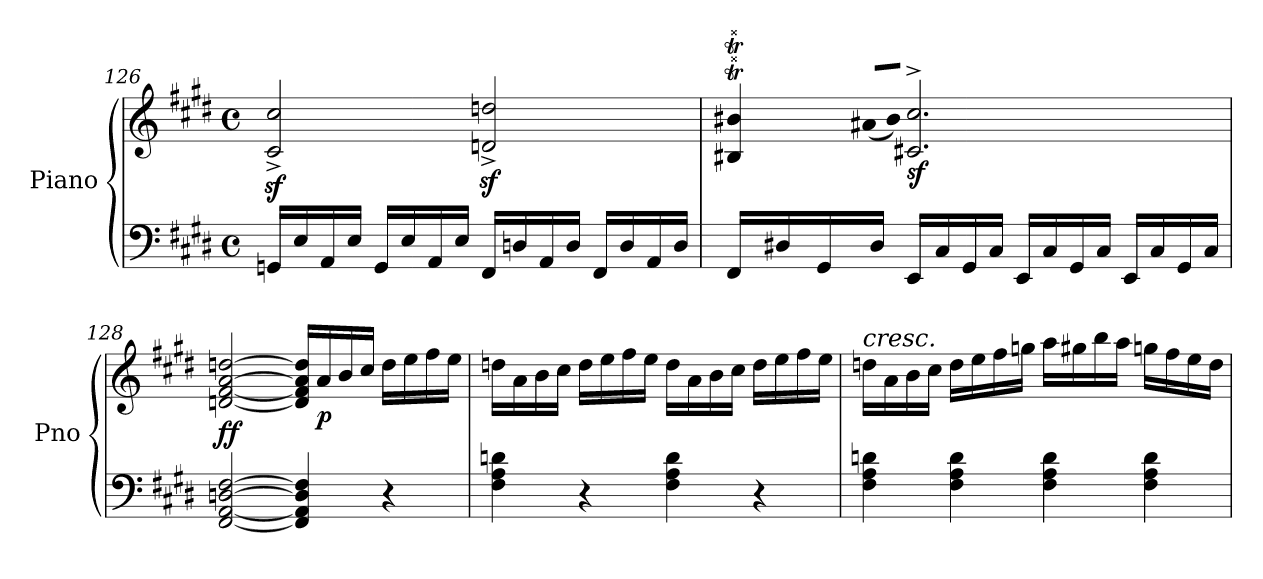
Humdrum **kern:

**kern	**kern	**dynam
*part1	*part1	*part1
*staff2	*staff1	*staff1/2
*I"Piano	*	*
*I'Pno	*	*
*clefF4	*clefG2	*
*k[f#c#g#d#]	*k[f#c#g#d#]	*
*M4/4	*M4/4	*
*met(c)	*met(c)	*
=126	=126	=126
16GGn/LL	2c#/z<^ 2cc#/z<^	.
16E/	.	.
16AA/	.	.
16E/JJ	.	.
16GG/LL	.	.
16E/	.	.
16AA/	.	.
16E/JJ	.	.
16FF#/LL	2dn/z<^ 2ddn/z<^	.
16Dn/	.	.
16AA/	.	.
16D/JJ	.	.
16FF#/LL	.	.
16D/	.	.
16AA/	.	.
16D/JJ	.	.
=127	=127	=127
*	*^	*
*	*	*Xtuplet	*
!	!	!LO:N:vis=64%9	!
16FF#/LL	4B#X/T 4b#X/T	30ryy	.
.	.	480ryy	.
!	!	!LO:N:vis=16	!
.	.	640%23cc#!yy	.
16D#X/	.	.	.
!	!	!LO:N:vis=16	!
.	.	640%23b#!yy	.
!	!	!LO:N:vis=16	!
.	.	640%23cc#!yy	.
16GG#/	.	.	.
!	!	!LO:N:vis=16	!
.	.	640%23b#!yy	.
!	!	!LO:N:vis=16	!
.	.	(640%23a#X/LL	.
16D#/JJ	.	.	.
!	!	!LO:N:vis=16	!
.	.	640%23b#/JJ)	.
!	!	!	!LO:DY:b
16EE/LL	2.c#/^ 2.cc#/^	.	sf
.	.	960%719ryy	.
16C#/	.	.	.
16GG#/	.	.	.
16C#/JJ	.	.	.
16EE/LL	.	.	.
16C#/	.	.	.
16GG#/	.	.	.
16C#/JJ	.	.	.
16EE/LL	.	.	.
16C#/	.	.	.
16GG#/	.	.	.
16C#/JJ	.	.	.
*	*v	*v	*
!!LO:LB:g=z
=128	=128	=128
!	!	!LO:DY:b
[2FF#/ [2AA/ [2Dn/ [2F#/	[2dn/ [2f#/ [2a/ [2ddn/	ff
4FF#/] 4AA/] 4D/] 4F#/]	16d/] 16f#/] 16a/] 16dd/]LL	.
!	!	!LO:DY:b
.	16a/	p
.	16b/	.
.	16cc#/JJ	.
4r	16dd\LL	.
.	16ee\	.
.	16ff#\	.
.	16ee\JJ	.
=129	=129	=129
4F#\ 4A\ 4dn\	16ddn\LL	.
.	16a\	.
.	16b\	.
.	16cc#\JJ	.
4r	16dd\LL	.
.	16ee\	.
.	16ff#\	.
.	16ee\JJ	.
4F#\ 4A\ 4d\	16dd\LL	.
.	16a\	.
.	16b\	.
.	16cc#\JJ	.
4r	16dd\LL	.
.	16ee\	.
.	16ff#\	.
.	16ee\JJ	.
=130	=130	=130
!	!LO:TX:a:i:t=cresc.	!
4F#\ 4A\ 4dn\	16ddn\LL	.
.	16a\	.
.	16b\	.
.	16cc#\JJ	.
4F#\ 4A\ 4d\	16dd\LL	.
.	16ee\	.
.	16ff#\	.
.	16ggn\JJ	.
4F#\ 4A\ 4d\	16aa\LL	.
.	16gg#X\	.
.	16bb\	.
.	16aa\JJ	.
4F#\ 4A\ 4d\	16ggn\LL	.
.	16ff#\	.
.	16ee\	.
.	16dd\JJ	.
=	=	=
*-	*-	*-
